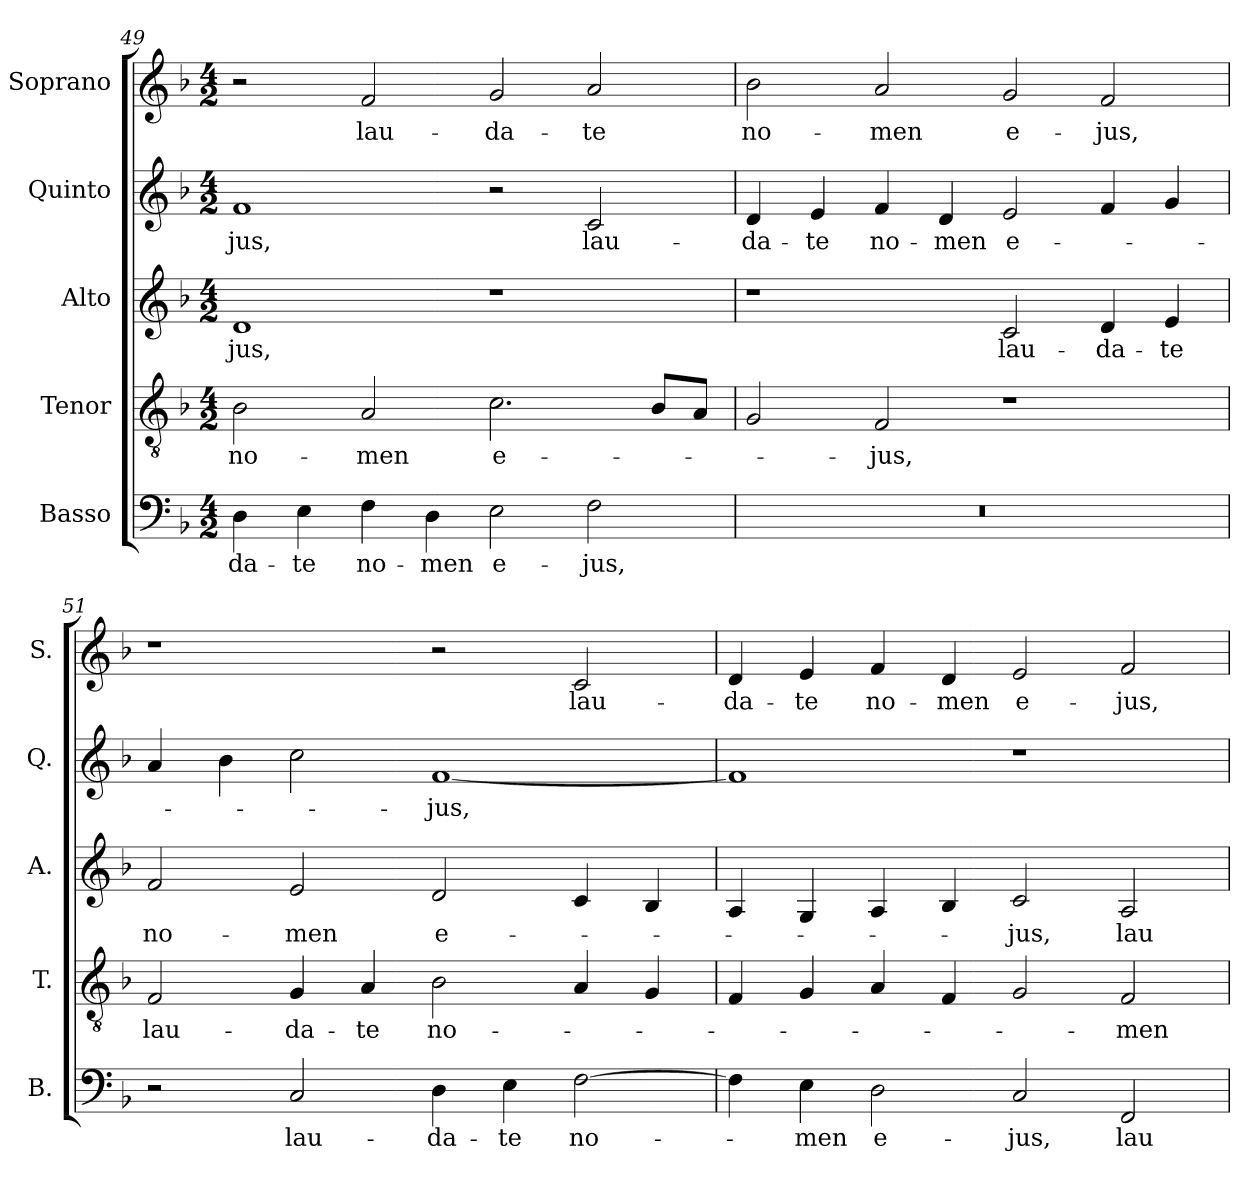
**kern	**text	**kern	**text	**kern	**text	**kern	**text	**kern	**text
*part5	*part5	*part4	*part4	*part3	*part3	*part2	*part2	*part1	*part1
*staff5	*staff5	*staff4	*staff4	*staff3	*staff3	*staff2	*staff2	*staff1	*staff1
*I"Basso	*	*I"Tenor	*	*I"Alto	*	*I"Quinto	*	*I"Soprano	*
*I'B.	*	*I'T.	*	*I'A.	*	*I'Q.	*	*I'S.	*
*clefF4	*	*clefGv2	*	*clefG2	*	*clefG2	*	*clefG2	*
*	*	*ITrd7c12	*	*	*	*	*	*	*
*k[b-]	*	*k[b-]	*	*k[b-]	*	*k[b-]	*	*k[b-]	*
*F:	*	*F:	*	*F:	*	*F:	*	*F:	*
*M4/2	*	*M4/2	*	*M4/2	*	*M4/2	*	*M4/2	*
=49	=49	=49	=49	=49	=49	=49	=49	=49	=49
!	!LO:LY:b:color=#000000	!	!	!	!	!	!	!	!
!	!	!	!LO:LY:b:color=#000000	!	!	!	!	!	!
!	!	!	!	!	!LO:LY:b:color=#000000	!	!	!	!
!	!	!	!	!	!	!	!LO:LY:b:color=#000000	!	!
4Di\	-da-	2BB-i\	no-	1di	-jus,	1fi	-jus,	2r	.
!	!LO:LY:b:color=#000000	!	!	!	!	!	!	!	!
4Ei\	-te	.	.	.	.	.	.	.	.
!	!LO:LY:b:color=#000000	!	!	!	!	!	!	!	!
!	!	!	!LO:LY:b:color=#000000	!	!	!	!	!	!
!	!	!	!	!	!	!	!	!	!LO:LY:b:color=#000000
4Fi\	no-	2AAi/	-men	.	.	.	.	2fi/	lau-
!	!LO:LY:b:color=#000000	!	!	!	!	!	!	!	!
4Di\	-men	.	.	.	.	.	.	.	.
!	!LO:LY:b:color=#000000	!	!	!	!	!	!	!	!
!	!	!	!LO:LY:b:color=#000000	!	!	!	!	!	!
!	!	!	!	!	!	!	!	!	!LO:LY:b:color=#000000
2Ei\	e-	2.Ci\	e-	1r	.	2r	.	2gi/	-da-
!	!LO:LY:b:color=#000000	!	!	!	!	!	!	!	!
!	!	!	!	!	!	!	!LO:LY:b:color=#000000	!	!
!	!	!	!	!	!	!	!	!	!LO:LY:b:color=#000000
2Fi\	-jus,	.	.	.	.	2ci/	lau-	2ai/	-te
.	.	8BB-i/L	.	.	.	.	.	.	.
.	.	8AAi/J	.	.	.	.	.	.	.
=50	=50	=50	=50	=50	=50	=50	=50	=50	=50
!LO:N:vis=1	!	!	!	!	!	!	!	!	!
!	!	!	!	!	!	!	!LO:LY:b:color=#000000	!	!
!	!	!	!	!	!	!	!	!	!LO:LY:b:color=#000000
0r	.	2GGi/	.	1r	.	4di/	-da-	2b-i\	no-
!	!	!	!	!	!	!	!LO:LY:b:color=#000000	!	!
.	.	.	.	.	.	4ei/	-te	.	.
!	!	!	!LO:LY:b:color=#000000	!	!	!	!	!	!
!	!	!	!	!	!	!	!LO:LY:b:color=#000000	!	!
!	!	!	!	!	!	!	!	!	!LO:LY:b:color=#000000
.	.	2FFi/	-jus,	.	.	4fi/	no-	2ai/	-men
!	!	!	!	!	!	!	!LO:LY:b:color=#000000	!	!
.	.	.	.	.	.	4di/	-men	.	.
!	!	!	!	!	!LO:LY:b:color=#000000	!	!	!	!
!	!	!	!	!	!	!	!LO:LY:b:color=#000000	!	!
!	!	!	!	!	!	!	!	!	!LO:LY:b:color=#000000
.	.	1r	.	2ci/	lau-	2ei/	e-	2gi/	e-
!	!	!	!	!	!LO:LY:b:color=#000000	!	!	!	!
!	!	!	!	!	!	!	!	!	!LO:LY:b:color=#000000
.	.	.	.	4di/	-da-	4fi/	.	2fi/	-jus,
!	!	!	!	!	!LO:LY:b:color=#000000	!	!	!	!
.	.	.	.	4ei/	-te	4gi/	.	.	.
!!LO:LB:g=z
=51	=51	=51	=51	=51	=51	=51	=51	=51	=51
!	!	!	!LO:LY:b:color=#000000	!	!	!	!	!	!
!	!	!	!	!	!LO:LY:b:color=#000000	!	!	!	!
2r	.	2FFi/	lau-	2fi/	no-	4ai/	.	1r	.
.	.	.	.	.	.	4b-i\	.	.	.
!	!LO:LY:b:color=#000000	!	!	!	!	!	!	!	!
!	!	!	!LO:LY:b:color=#000000	!	!	!	!	!	!
!	!	!	!	!	!LO:LY:b:color=#000000	!	!	!	!
2Ci/	lau-	4GGi/	-da-	2ei/	-men	2cci\	.	.	.
!	!	!	!LO:LY:b:color=#000000	!	!	!	!	!	!
.	.	4AAi/	-te	.	.	.	.	.	.
!	!LO:LY:b:color=#000000	!	!	!	!	!	!	!	!
!	!	!	!LO:LY:b:color=#000000	!	!	!	!	!	!
!	!	!	!	!	!LO:LY:b:color=#000000	!	!	!	!
!	!	!	!	!	!	!	!LO:LY:b:color=#000000	!	!
4Di\	-da-	2BB-i\	no-	2di/	e-	[1fi	-jus,	2r	.
!	!LO:LY:b:color=#000000	!	!	!	!	!	!	!	!
4Ei\	-te	.	.	.	.	.	.	.	.
!	!LO:LY:b:color=#000000	!	!	!	!	!	!	!	!
!	!	!	!	!	!	!	!	!	!LO:LY:b:color=#000000
[2Fi\	no-	4AAi/	.	4ci/	.	.	.	2ci/	lau-
.	.	4GGi/	.	4B-i/	.	.	.	.	.
=52	=52	=52	=52	=52	=52	=52	=52	=52	=52
!	!	!	!	!	!	!	!	!	!LO:LY:b:color=#000000
4Fi\]	.	4FFi/	.	4Ai/	.	1fi]	.	4di/	-da-
!	!LO:LY:b:color=#000000	!	!	!	!	!	!	!	!
!	!	!	!	!	!	!	!	!	!LO:LY:b:color=#000000
4Ei\	-men	4GGi/	.	4Gi/	.	.	.	4ei/	-te
!	!LO:LY:b:color=#000000	!	!	!	!	!	!	!	!
!	!	!	!	!	!	!	!	!	!LO:LY:b:color=#000000
2Di\	e-	4AAi/	.	4Ai/	.	.	.	4fi/	no-
!	!	!	!	!	!	!	!	!	!LO:LY:b:color=#000000
.	.	4FFi/	.	4B-i/	.	.	.	4di/	-men
!	!LO:LY:b:color=#000000	!	!	!	!	!	!	!	!
!	!	!	!	!	!LO:LY:b:color=#000000	!	!	!	!
!	!	!	!	!	!	!	!	!	!LO:LY:b:color=#000000
2Ci/	-jus,	2GGi/	.	2ci/	-jus,	1r	.	2ei/	e-
!	!LO:LY:b:color=#000000	!	!	!	!	!	!	!	!
!	!	!	!LO:LY:b:color=#000000	!	!	!	!	!	!
!	!	!	!	!	!LO:LY:b:color=#000000	!	!	!	!
!	!	!	!	!	!	!	!	!	!LO:LY:b:color=#000000
2FFi/	lau-	2FFi/	-men	2Ai/	lau-	.	.	2fi/	-jus,
=	=	=	=	=	=	=	=	=	=
*-	*-	*-	*-	*-	*-	*-	*-	*-	*-
